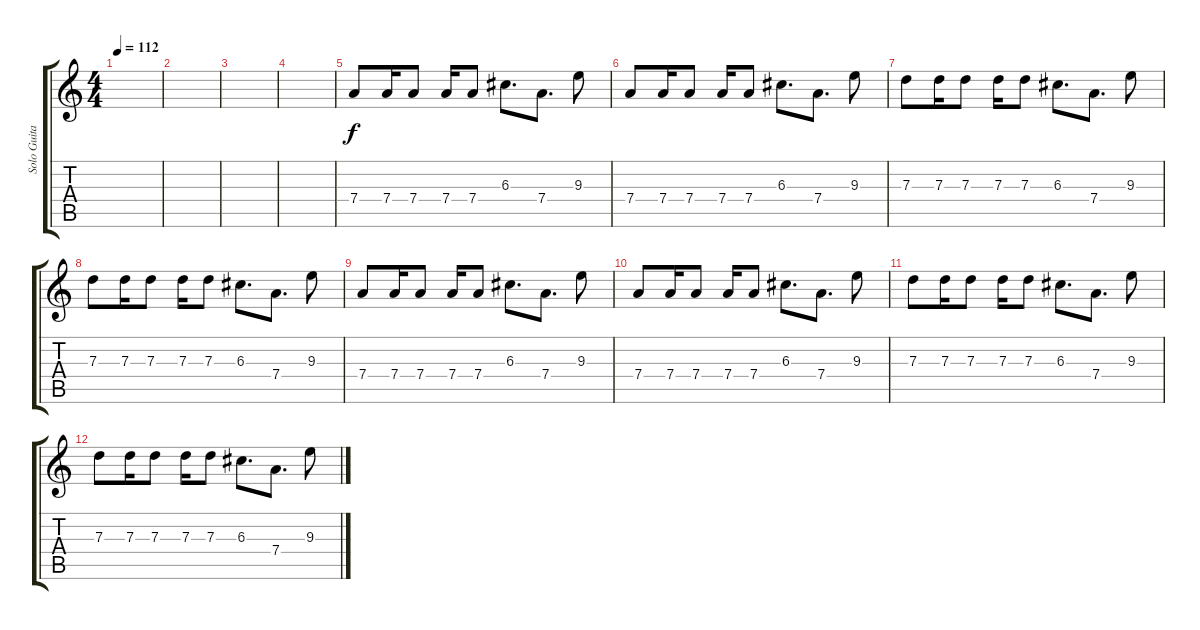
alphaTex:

\track ("Solo Guitar" "Solo Guita") {instrument overdrivenguitar}
\staff {score tabs}
\tuning (E4 B3 G3 D3 A2 E2) {hide}
\ts (4 4)
\tempo 112
\clef g2
\ks c
|
|
|
|
7.4.8 7.4.16 7.4.8 7.4.16 7.4.8 6.3.8{d} 7.4.8{d} 9.3.8 |
7.4.8 7.4.16 7.4.8 7.4.16 7.4.8 6.3.8{d} 7.4.8{d} 9.3.8 |
7.3.8 7.3.16 7.3.8 7.3.16 7.3.8 6.3.8{d} 7.4.8{d} 9.3.8 |
7.3.8 7.3.16 7.3.8 7.3.16 7.3.8 6.3.8{d} 7.4.8{d} 9.3.8 |
7.4.8 7.4.16 7.4.8 7.4.16 7.4.8 6.3.8{d} 7.4.8{d} 9.3.8 |
7.4.8 7.4.16 7.4.8 7.4.16 7.4.8 6.3.8{d} 7.4.8{d} 9.3.8 |
7.3.8 7.3.16 7.3.8 7.3.16 7.3.8 6.3.8{d} 7.4.8{d} 9.3.8 |
7.3.8 7.3.16 7.3.8 7.3.16 7.3.8 6.3.8{d} 7.4.8{d} 9.3.8
